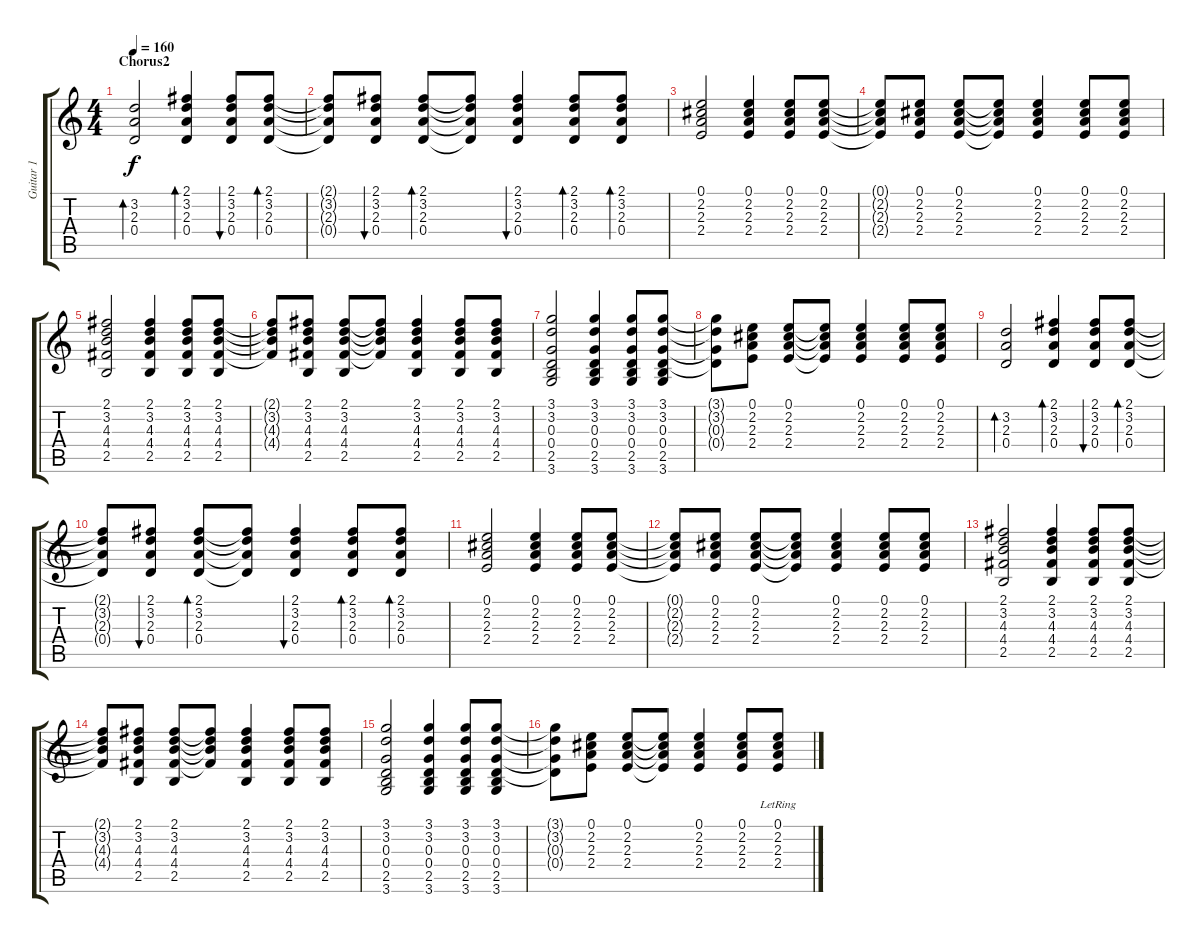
\track ("Guitar 1" "Guitar 1") {instrument acousticguitarsteel}
\staff {score tabs}
\tuning (E4 B3 G3 D3 A2 E2) {hide}
\ts (4 4)
\section ("" "Chorus2")
\tempo 160
\clef g2
\ks c
(3.2 2.3 0.4).2{bd 240 dy f} (2.1 3.2 2.3 0.4).4{bd 60} (2.1 3.2 2.3 0.4).8{bu 60} (2.1 3.2 2.3 0.4).8{bd 60} |
(2.1{t} 3.2{t} 2.3{t} 0.4{t}).8 (2.1 3.2 2.3 0.4).8{bu 60} (2.1 3.2 2.3 0.4).8{bd 60} (2.1{t} 3.2{t} 2.3{t} 0.4{t}).8 (2.1 3.2 2.3 0.4).4{bu 60} (2.1 3.2 2.3 0.4).8{bd 60} (2.1 3.2 2.3 0.4).8{bd 60} |
(0.1 2.2 2.3 2.4).2 (0.1 2.2 2.3 2.4).4 (0.1 2.2 2.3 2.4).8 (0.1 2.2 2.3 2.4).8 |
(0.1{t} 2.2{t} 2.3{t} 2.4{t}).8 (0.1 2.2 2.3 2.4).8 (0.1 2.2 2.3 2.4).8 (0.1{t} 2.2{t} 2.3{t} 2.4{t}).8 (0.1 2.2 2.3 2.4).4 (0.1 2.2 2.3 2.4).8 (0.1 2.2 2.3 2.4).8 |
(2.1 3.2 4.3 4.4 2.5).2 (2.1 3.2 4.3 4.4 2.5).4 (2.1 3.2 4.3 4.4 2.5).8 (2.1 3.2 4.3 4.4 2.5).8 |
(2.1{t} 3.2{t} 4.3{t} 4.4{t}).8 (2.1 3.2 4.3 4.4 2.5).8 (2.1 3.2 4.3 4.4 2.5).8 (2.1{t} 3.2{t} 4.3{t} 4.4{t}).8 (2.1 3.2 4.3 4.4 2.5).4 (2.1 3.2 4.3 4.4 2.5).8 (2.1 3.2 4.3 4.4 2.5).8 |
(3.1 3.2 0.3 0.4 2.5 3.6).2 (3.1 3.2 0.3 0.4 2.5 3.6).4 (3.1 3.2 0.3 0.4 2.5 3.6).8 (3.1 3.2 0.3 0.4 2.5 3.6).8 |
(3.1{t} 3.2{t} 0.3{t} 0.4{t}).8 (0.1 2.2 2.3 2.4).8 (0.1 2.2 2.3 2.4).8 (0.1{t} 2.2{t} 2.3{t} 2.4{t}).8 (0.1 2.2 2.3 2.4).4 (0.1 2.2 2.3 2.4).8 (0.1 2.2 2.3 2.4).8 |
(3.2 2.3 0.4).2{bd 240} (2.1 3.2 2.3 0.4).4{bd 60} (2.1 3.2 2.3 0.4).8{bu 60} (2.1 3.2 2.3 0.4).8{bd 60} |
(2.1{t} 3.2{t} 2.3{t} 0.4{t}).8 (2.1 3.2 2.3 0.4).8{bu 60} (2.1 3.2 2.3 0.4).8{bd 60} (2.1{t} 3.2{t} 2.3{t} 0.4{t}).8 (2.1 3.2 2.3 0.4).4{bu 60} (2.1 3.2 2.3 0.4).8{bd 60} (2.1 3.2 2.3 0.4).8{bd 60} |
(0.1 2.2 2.3 2.4).2 (0.1 2.2 2.3 2.4).4 (0.1 2.2 2.3 2.4).8 (0.1 2.2 2.3 2.4).8 |
(0.1{t} 2.2{t} 2.3{t} 2.4{t}).8 (0.1 2.2 2.3 2.4).8 (0.1 2.2 2.3 2.4).8 (0.1{t} 2.2{t} 2.3{t} 2.4{t}).8 (0.1 2.2 2.3 2.4).4 (0.1 2.2 2.3 2.4).8 (0.1 2.2 2.3 2.4).8 |
(2.1 3.2 4.3 4.4 2.5).2 (2.1 3.2 4.3 4.4 2.5).4 (2.1 3.2 4.3 4.4 2.5).8 (2.1 3.2 4.3 4.4 2.5).8 |
(2.1{t} 3.2{t} 4.3{t} 4.4{t}).8 (2.1 3.2 4.3 4.4 2.5).8 (2.1 3.2 4.3 4.4 2.5).8 (2.1{t} 3.2{t} 4.3{t} 4.4{t}).8 (2.1 3.2 4.3 4.4 2.5).4 (2.1 3.2 4.3 4.4 2.5).8 (2.1 3.2 4.3 4.4 2.5).8 |
(3.1 3.2 0.3 0.4 2.5 3.6).2 (3.1 3.2 0.3 0.4 2.5 3.6).4 (3.1 3.2 0.3 0.4 2.5 3.6).8 (3.1 3.2 0.3 0.4 2.5 3.6).8 |
(3.1{t} 3.2{t} 0.3{t} 0.4{t}).8 (0.1 2.2 2.3 2.4).8 (0.1 2.2 2.3 2.4).8 (0.1{t} 2.2{t} 2.3{t} 2.4{t}).8 (0.1 2.2 2.3 2.4).4 (0.1 2.2 2.3 2.4).8 (0.1{lr} 2.2{lr} 2.3{lr} 2.4{lr}).8
